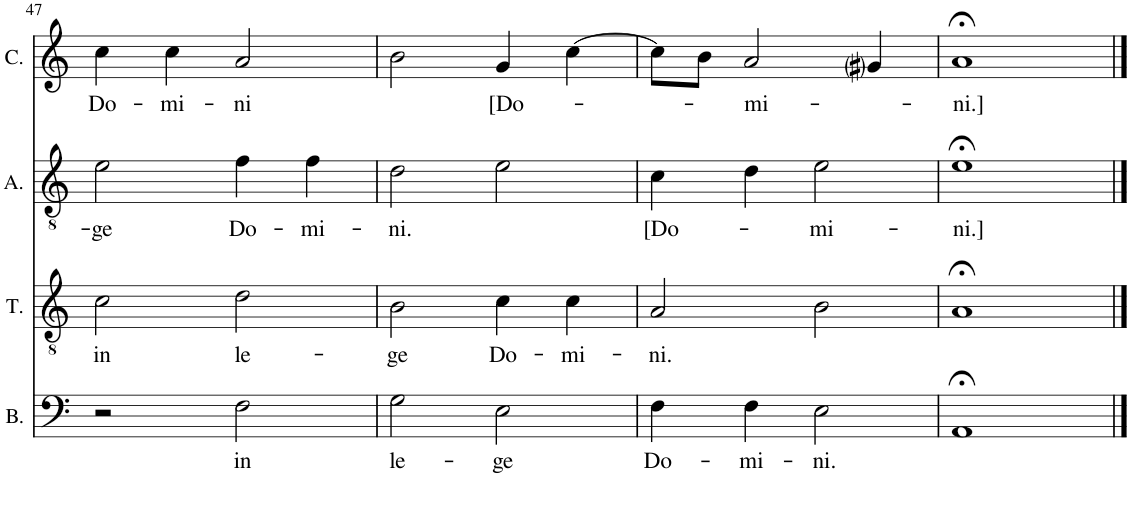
**kern	**text	**kern	**text	**kern	**text	**kern	**text
*part4	*part4	*part3	*part3	*part2	*part2	*part1	*part1
*staff4	*staff4	*staff3	*staff3	*staff2	*staff2	*staff1	*staff1
*I"Bass	*	*I"Tenor	*	*I"Altus	*	*I"Cantus	*
*I'B.	*	*I'T.	*	*I'A.	*	*I'C.	*
!!LO:PB:g=z
*clefF4	*	*clefGv2	*	*clefGv2	*	*clefG2	*
*k[]	*	*k[]	*	*k[]	*	*k[]	*
*M2/2	*	*M2/2	*	*M2/2	*	*M2/2	*
*met(c|)	*	*met(c|)	*	*met(c|)	*	*met(c|)	*
=47	=47	=47	=47	=47	=47	=47	=47
!	!	!	!LO:LY:b	!	!LO:LY:b	!	!LO:LY:b
2r	.	2c\	in	2e\	-ge	4cc\	Do-
!	!	!	!	!	!	!	!LO:LY:b
.	.	.	.	.	.	4cc\	-mi-
!	!LO:LY:b	!	!LO:LY:b	!	!LO:LY:b	!	!LO:LY:b
2F\	in	2d\	le-	4f\	Do-	2a/	-ni
!	!	!	!	!	!LO:LY:b	!	!
.	.	.	.	4f\	-mi-	.	.
=48	=48	=48	=48	=48	=48	=48	=48
!	!LO:LY:b	!	!LO:LY:b	!	!LO:LY:b	!	!
2G\	le-	2B\	-ge	2d\	-ni.	2b\	.
!	!LO:LY:b	!	!LO:LY:b	!	!	!	!LO:LY:b
2E\	-ge	4c\	Do-	2e\	.	4g/	[Do-
!	!	!	!LO:LY:b	!	!	!	!
.	.	4c\	-mi-	.	.	[4cc\	.
=49	=49	=49	=49	=49	=49	=49	=49
!	!LO:LY:b	!	!LO:LY:b	!	!LO:LY:b	!	!
4F\	Do-	2A/	-ni.	4c\	[Do-	8cc\L]	.
.	.	.	.	.	.	8b\J	.
!	!LO:LY:b	!	!	!	!	!	!LO:LY:b
4F\	-mi-	.	.	4d\	.	2a/	-mi-
!	!LO:LY:b	!	!	!	!LO:LY:b	!	!
2E\	-ni.	2B\	.	2e\	-mi-	.	.
.	.	.	.	.	.	4g#i/	.
=50	=50	=50	=50	=50	=50	=50	=50
!	!	!	!	!	!LO:LY:b	!	!LO:LY:b
1AA;<	.	1A;<	.	1e;<	-ni.]	1a;<	-ni.]
==	==	==	==	==	==	==	==
*-	*-	*-	*-	*-	*-	*-	*-
